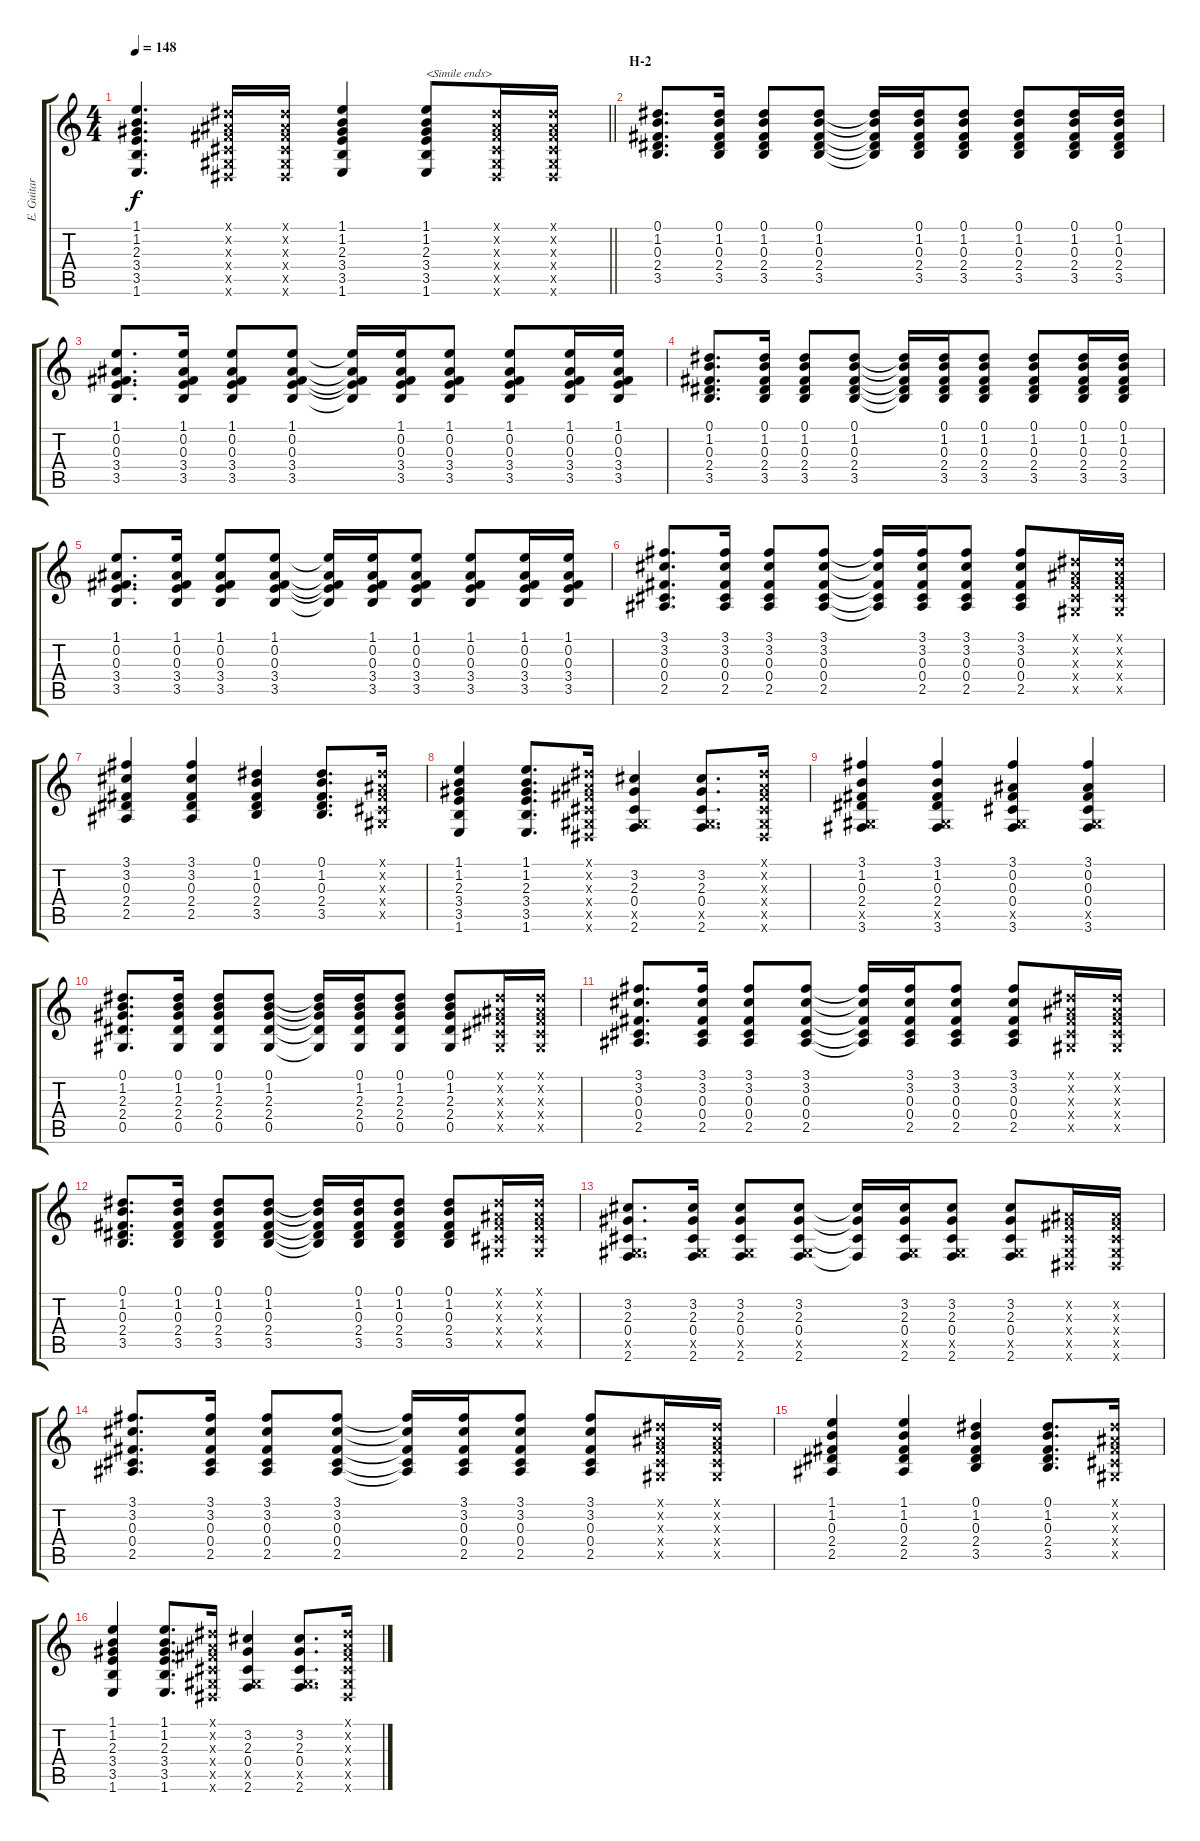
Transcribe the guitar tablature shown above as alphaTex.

\track ("E. Guitar II" "E. Guitar ") {instrument electricguitarclean}
\staff {score tabs}
\tuning (Eb4 Bb3 Gb3 Db3 Ab2 Eb2) {hide}
\ts (4 4)
\tempo 148
\clef g2
\barLineRight lightlight
\ks c
(1.1 1.2 2.3 3.4 3.5 1.6).4{d dy f} (0.1{x} 0.2{x} 0.3{x} 0.4{x} 0.5{x} 0.6{x}).16 (0.1{x} 0.2{x} 0.3{x} 0.4{x} 0.5{x} 0.6{x}).16 (1.1 1.2 2.3 3.4 3.5 1.6).4 (1.1 1.2 2.3 3.4 3.5 1.6).8{txt "<Simile ends>"} (0.1{x} 0.2{x} 0.3{x} 0.4{x} 0.5{x} 0.6{x}).16 (0.1{x} 0.2{x} 0.3{x} 0.4{x} 0.5{x} 0.6{x}).16 |
\section ("" "H-2")
(0.1 1.2 0.3 2.4 3.5).8{d} (0.1 1.2 0.3 2.4 3.5).16 (0.1 1.2 0.3 2.4 3.5).8 (0.1 1.2 0.3 2.4 3.5).8 (0.1{t} 1.2{t} 0.3{t} 2.4{t} 3.5{t}).16 (0.1 1.2 0.3 2.4 3.5).16 (0.1 1.2 0.3 2.4 3.5).8 (0.1 1.2 0.3 2.4 3.5).8 (0.1 1.2 0.3 2.4 3.5).16 (0.1 1.2 0.3 2.4 3.5).16 |
(1.1 0.2 0.3 3.4 3.5).8{d} (1.1 0.2 0.3 3.4 3.5).16 (1.1 0.2 0.3 3.4 3.5).8 (1.1 0.2 0.3 3.4 3.5).8 (1.1{t} 0.2{t} 0.3{t} 3.4{t} 3.5{t}).16 (1.1 0.2 0.3 3.4 3.5).16 (1.1 0.2 0.3 3.4 3.5).8 (1.1 0.2 0.3 3.4 3.5).8 (1.1 0.2 0.3 3.4 3.5).16 (1.1 0.2 0.3 3.4 3.5).16 |
(0.1 1.2 0.3 2.4 3.5).8{d} (0.1 1.2 0.3 2.4 3.5).16 (0.1 1.2 0.3 2.4 3.5).8 (0.1 1.2 0.3 2.4 3.5).8 (0.1{t} 1.2{t} 0.3{t} 2.4{t} 3.5{t}).16 (0.1 1.2 0.3 2.4 3.5).16 (0.1 1.2 0.3 2.4 3.5).8 (0.1 1.2 0.3 2.4 3.5).8 (0.1 1.2 0.3 2.4 3.5).16 (0.1 1.2 0.3 2.4 3.5).16 |
(1.1 0.2 0.3 3.4 3.5).8{d} (1.1 0.2 0.3 3.4 3.5).16 (1.1 0.2 0.3 3.4 3.5).8 (1.1 0.2 0.3 3.4 3.5).8 (1.1{t} 0.2{t} 0.3{t} 3.4{t} 3.5{t}).16 (1.1 0.2 0.3 3.4 3.5).16 (1.1 0.2 0.3 3.4 3.5).8 (1.1 0.2 0.3 3.4 3.5).8 (1.1 0.2 0.3 3.4 3.5).16 (1.1 0.2 0.3 3.4 3.5).16 |
(3.1 3.2 0.3 0.4 2.5).8{d} (3.1 3.2 0.3 0.4 2.5).16 (3.1 3.2 0.3 0.4 2.5).8 (3.1 3.2 0.3 0.4 2.5).8 (3.1{t} 3.2{t} 0.3{t} 0.4{t} 2.5{t}).16 (3.1 3.2 0.3 0.4 2.5).16 (3.1 3.2 0.3 0.4 2.5).8 (3.1 3.2 0.3 0.4 2.5).8 (0.1{x} 0.2{x} 0.3{x} 0.4{x} 0.5{x}).16 (0.1{x} 0.2{x} 0.3{x} 0.4{x} 0.5{x}).16 |
(3.1 3.2 0.3 2.4 2.5).4 (3.1 3.2 0.3 2.4 2.5).4 (0.1 1.2 0.3 2.4 3.5).4 (0.1 1.2 0.3 2.4 3.5).8{d} (0.1{x} 0.2{x} 0.3{x} 0.4{x} 0.5{x}).16 |
(1.1 1.2 2.3 3.4 3.5 1.6).4 (1.1 1.2 2.3 3.4 3.5 1.6).8{d} (0.1{x} 0.2{x} 0.3{x} 0.4{x} 0.5{x} 0.6{x}).16 (3.2 2.3 0.4 0.5{x} 2.6).4 (3.2 2.3 0.4 0.5{x} 2.6).8{d} (0.1{x} 0.2{x} 0.3{x} 0.4{x} 0.5{x} 0.6{x}).16 |
(3.1 1.2 0.3 2.4 0.5{x} 3.6).4 (3.1 1.2 0.3 2.4 0.5{x} 3.6).4 (3.1 0.2 0.3 0.4 0.5{x} 3.6).4 (3.1 0.2 0.3 0.4 0.5{x} 3.6).4 |
(0.1 1.2 2.3 2.4 0.5).8{d} (0.1 1.2 2.3 2.4 0.5).16 (0.1 1.2 2.3 2.4 0.5).8 (0.1 1.2 2.3 2.4 0.5).8 (0.1{t} 1.2{t} 2.3{t} 2.4{t} 0.5{t}).16 (0.1 1.2 2.3 2.4 0.5).16 (0.1 1.2 2.3 2.4 0.5).8 (0.1 1.2 2.3 2.4 0.5).8 (0.1{x} 0.2{x} 0.3{x} 0.4{x} 0.5{x}).16 (0.1{x} 0.2{x} 0.3{x} 0.4{x} 0.5{x}).16 |
(3.1 3.2 0.3 0.4 2.5).8{d} (3.1 3.2 0.3 0.4 2.5).16 (3.1 3.2 0.3 0.4 2.5).8 (3.1 3.2 0.3 0.4 2.5).8 (3.1{t} 3.2{t} 0.3{t} 0.4{t} 2.5{t}).16 (3.1 3.2 0.3 0.4 2.5).16 (3.1 3.2 0.3 0.4 2.5).8 (3.1 3.2 0.3 0.4 2.5).8 (0.1{x} 0.2{x} 0.3{x} 0.4{x} 0.5{x}).16 (0.1{x} 0.2{x} 0.3{x} 0.4{x} 0.5{x}).16 |
(0.1 1.2 0.3 2.4 3.5).8{d} (0.1 1.2 0.3 2.4 3.5).16 (0.1 1.2 0.3 2.4 3.5).8 (0.1 1.2 0.3 2.4 3.5).8 (0.1{t} 1.2{t} 0.3{t} 2.4{t} 3.5{t}).16 (0.1 1.2 0.3 2.4 3.5).16 (0.1 1.2 0.3 2.4 3.5).8 (0.1 1.2 0.3 2.4 3.5).8 (0.1{x} 0.2{x} 0.3{x} 0.4{x} 0.5{x}).16 (0.1{x} 0.2{x} 0.3{x} 0.4{x} 0.5{x}).16 |
(3.2 2.3 0.4 0.5{x} 2.6).8{d} (3.2 2.3 0.4 0.5{x} 2.6).16 (3.2 2.3 0.4 0.5{x} 2.6).8 (3.2 2.3 0.4 0.5{x} 2.6).8 (3.2{t} 2.3{t} 0.4{t} 2.6{t}).16 (3.2 2.3 0.4 0.5{x} 2.6).16 (3.2 2.3 0.4 0.5{x} 2.6).8 (3.2 2.3 0.4 0.5{x} 2.6).8 (0.2{x} 0.3{x} 0.4{x} 0.5{x} 0.6{x}).16 (0.2{x} 0.3{x} 0.4{x} 0.5{x} 0.6{x}).16 |
(3.1 3.2 0.3 0.4 2.5).8{d} (3.1 3.2 0.3 0.4 2.5).16 (3.1 3.2 0.3 0.4 2.5).8 (3.1 3.2 0.3 0.4 2.5).8 (3.1{t} 3.2{t} 0.3{t} 0.4{t} 2.5{t}).16 (3.1 3.2 0.3 0.4 2.5).16 (3.1 3.2 0.3 0.4 2.5).8 (3.1 3.2 0.3 0.4 2.5).8 (0.1{x} 0.2{x} 0.3{x} 0.4{x} 0.5{x}).16 (0.1{x} 0.2{x} 0.3{x} 0.4{x} 0.5{x}).16 |
(1.1 1.2 0.3 2.4 2.5).4 (1.1 1.2 0.3 2.4 2.5).4 (0.1 1.2 0.3 2.4 3.5).4 (0.1 1.2 0.3 2.4 3.5).8{d} (0.1{x} 0.2{x} 0.3{x} 0.4{x} 0.5{x}).16 |
(1.1 1.2 2.3 3.4 3.5 1.6).4 (1.1 1.2 2.3 3.4 3.5 1.6).8{d} (0.1{x} 0.2{x} 0.3{x} 0.4{x} 0.5{x} 0.6{x}).16 (3.2 2.3 0.4 0.5{x} 2.6).4 (3.2 2.3 0.4 0.5{x} 2.6).8{d} (0.1{x} 0.2{x} 0.3{x} 0.4{x} 0.5{x} 0.6{x}).16
